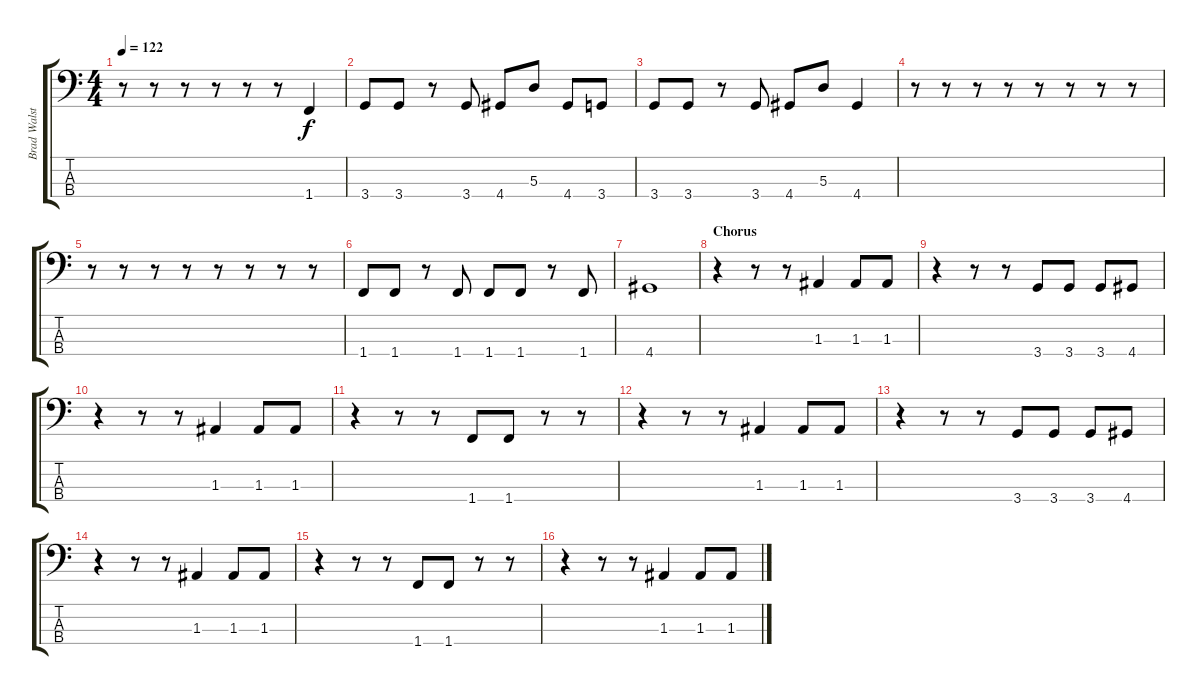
\track ("Brad Walst" "Brad Walst") {instrument electricbasspick}
\staff {score tabs}
\tuning (G2 D2 A1 E1) {hide}
\ts (4 4)
\tempo 122
\clef f4
\ks c
r.8{dy f} r.8 r.8 r.8 r.8 r.8 1.4.4 |
3.4.8 3.4.8 r.8 3.4.8 4.4.8 5.3.8 4.4.8 3.4.8 |
3.4.8 3.4.8 r.8 3.4.8 4.4.8 5.3.8 4.4.4 |
r.8 r.8 r.8 r.8 r.8 r.8 r.8 r.8 |
r.8 r.8 r.8 r.8 r.8 r.8 r.8 r.8 |
1.4.8 1.4.8 r.8 1.4.8 1.4.8 1.4.8 r.8 1.4.8 |
4.4.1 |
\section ("" "Chorus")
r.4 r.8 r.8 1.3.4 1.3.8 1.3.8 |
r.4 r.8 r.8 3.4.8 3.4.8 3.4.8 4.4.8 |
r.4 r.8 r.8 1.3.4 1.3.8 1.3.8 |
r.4 r.8 r.8 1.4.8 1.4.8 r.8 r.8 |
r.4 r.8 r.8 1.3.4 1.3.8 1.3.8 |
r.4 r.8 r.8 3.4.8 3.4.8 3.4.8 4.4.8 |
r.4 r.8 r.8 1.3.4 1.3.8 1.3.8 |
r.4 r.8 r.8 1.4.8 1.4.8 r.8 r.8 |
r.4 r.8 r.8 1.3.4 1.3.8 1.3.8
